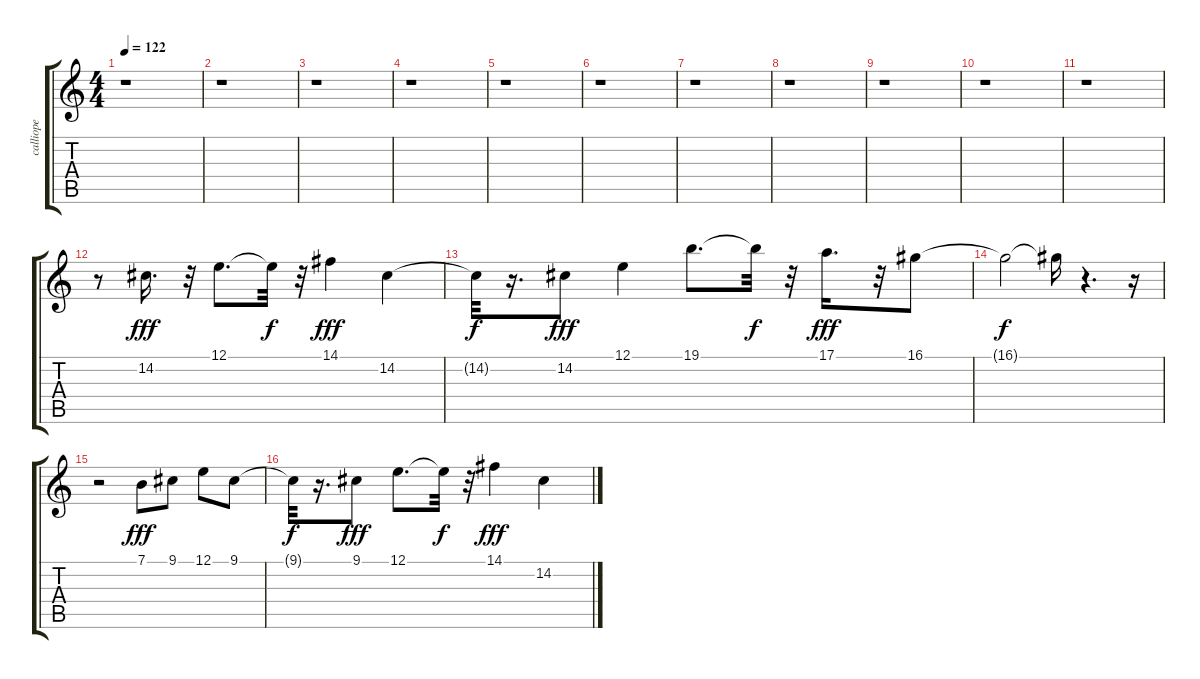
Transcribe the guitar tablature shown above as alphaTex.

\track ("calliope" "calliope") {instrument lead3calliope}
\staff {score tabs}
\tuning (E4 B3 G3 D3 A2 E2) {hide}
\ts (4 4)
\tempo 122
\clef g2
\ks c
r.1{dy fff} |
r.1 |
r.1 |
r.1 |
r.1 |
r.1 |
r.1 |
r.1 |
r.1 |
r.1 |
r.1 |
r.8 14.2.16{d} r.32 12.1.8{d} 12.1{t}.32{dy f} r.32 14.1.4{dy fff} 14.2.4 |
14.2{t}.32{dy f} r.16{d} 14.2.8{dy fff} 12.1.4 19.1.8{d} 19.1{t}.32{dy f} r.32 17.1.16{d dy fff} r.32 16.1.8 |
16.1{t}.2{dy f} 16.1{t}.16 r.4{d} r.16 |
r.2 7.1.8{dy fff} 9.1.8 12.1.8 9.1.8 |
9.1{t}.32{dy f} r.16{d} 9.1.8{dy fff} 12.1.8{d} 12.1{t}.32{dy f} r.32 14.1.4{dy fff} 14.2.4
